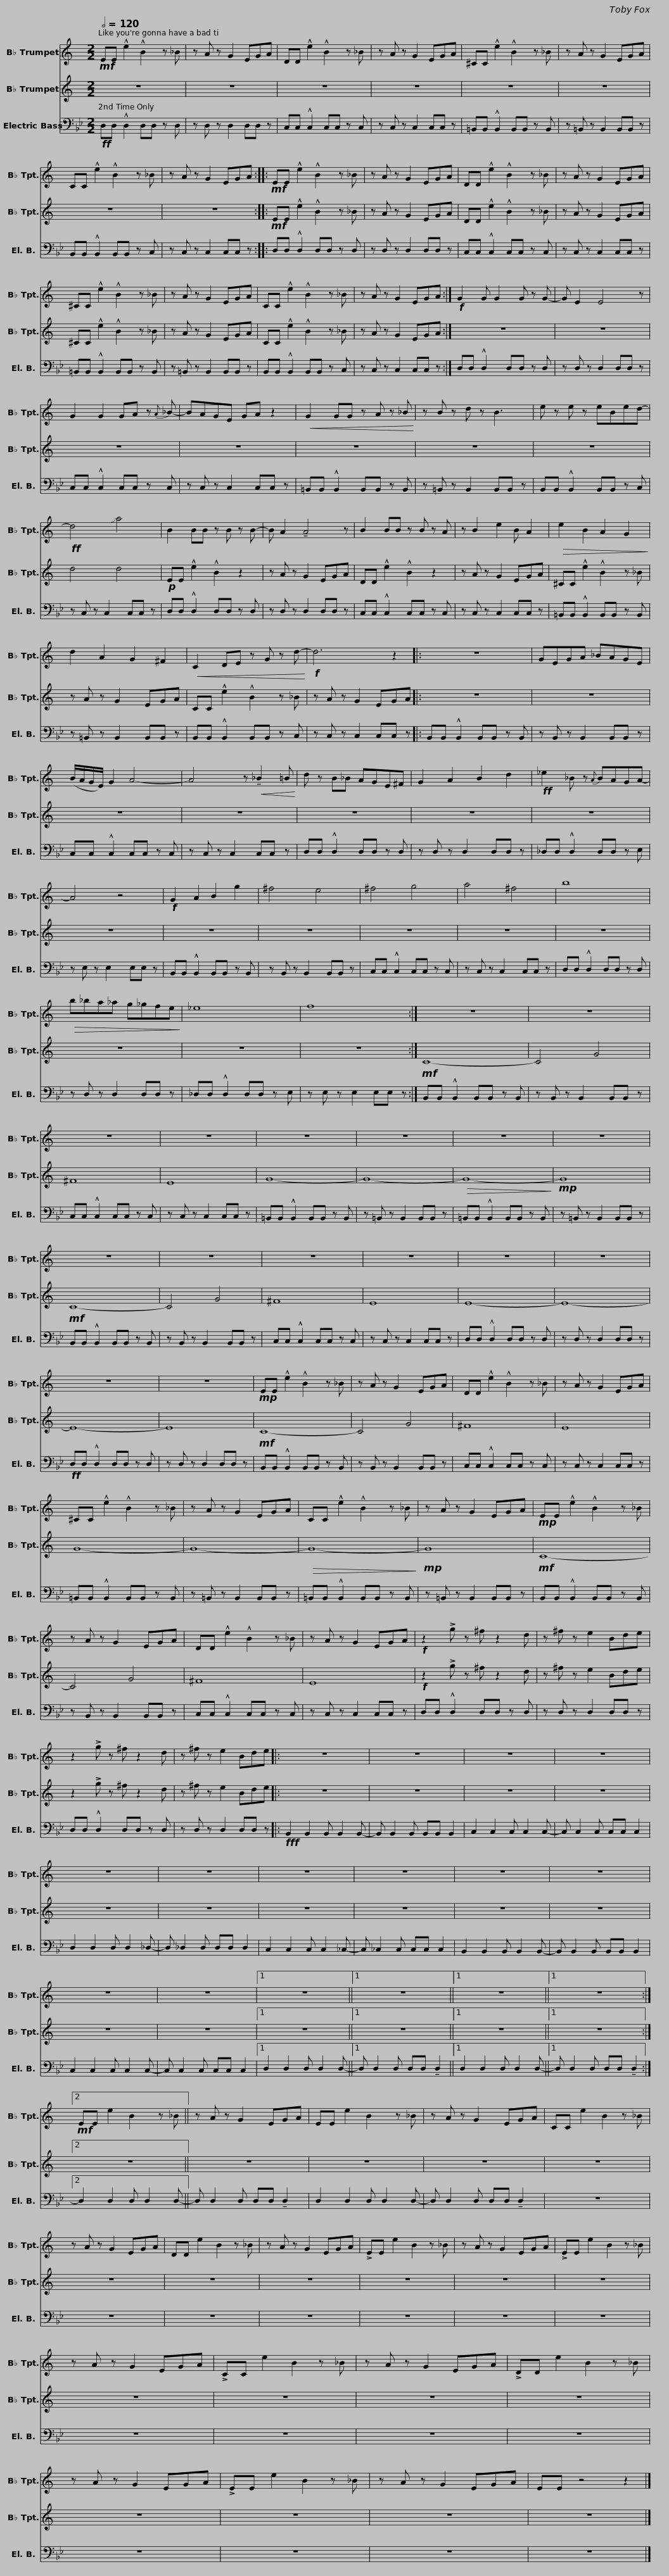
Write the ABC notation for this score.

X:1
%%score 1 2 3
L:1/8
Q:1/2=120
M:2/2
I:linebreak $
K:Bb
V:1 treble transpose=-2
V:2 treble transpose=-2
V:3 bass transpose=-12
V:1
[K:C]!mf! EE !^!e2 !^!B2 z _B | z A z G2 EGA | DD !^!e2 !^!B2 z _B | z A z G2 EGA |$ ^CC !^!e2 !^!B2 z _B | %5
 z A z G2 EGA | CC !^!e2 !^!B2 z _B | z A z G2 EGA ::!mf! EE !^!e2 !^!B2 z _B |$ z A z G2 EGA | %10
 DD !^!e2 !^!B2 z _B | z A z G2 EGA | ^CC !^!e2 !^!B2 z _B | z A z G2 EGA |$ CC !^!e2 !^!B2 z _B | %15
 z A z G2 EGA :|!f! G2 G G2 G z G- | G E2 E4 z |$ G2 G2 GA z{A} _B- | BAGE GA z2 | %20
!<(! G2 GG z A z _B!<)! | z B z d z B3 |$ e z e z eBed- |!ff! d4 !slide!a4 | B2 BB z B z B- | %25
 B A2 !tenuto!A4 z | B2 BB z B z A |$ z B2 e2 B A2 |!>(! e2 B2 A2 G2!>)! | d2 A2 G2 ^F2 | %30
!<(! C2 DE z G z d-!<)! |$!f! d6 z2 |: z8 | GEGA _BAGE | (B/A/G/E/) G2 A4- |$ %35
 A4 z!<(! !tenuto!_B2 =B!<)! | d z B_B AGE^F | G2 A2 B2 d2 |!ff! _e2 _B z{A} BAGA- |$ A4 z4 | %40
!f! G2 A2 B2 g2 | ^f4 e4 | ^f4 g4 | a4 ^f4 |$ b8 | %45
!>(! b_ba_a g_gfe!>)! | _e8 | f8 :| z8 |$ z8 | %50
 z8 | z8 | z8 | z8 |$ z8 | %55
 z8 | z8 | z8 | z8 |$ z8 | %60
 z8 | z8 | z8 | z8 |$!mp! EE !^!e2 !^!B2 z _B | %65
 z A z G2 EGA | DD !^!e2 !^!B2 z _B | z A z G2 EGA | ^CC !^!e2 !^!B2 z _B |$ z A z G2 EGA | %70
 CC !^!e2 !^!B2 z _B | z A z G2 EGA |!mp! EE !^!e2 !^!B2 z _B | z A z G2 EGA |$ DD !^!e2 !^!B2 z _B | %75
 z A z G2 EGA |!f! z2 !>!g z ^f z2 d | z ^f z e2 Bde | z2 !>!g z ^f z2 d |$ z ^f z e2 Bde |: %80
 z8 | z8 | z8 | z8 |$ z8 | %85
 z8 | z8 | z8 | z8 |$ z8 | %90
 z8 | z8 |1 z8 ||1 z8 ||1 z8 ||1$ %95
 z8 :|2!mf! EE e2 B2 z _B || z A z G2 EGA | EE e2 B2 z _B |$ z A z G2 EGA | %100
 CC e2 B2 z _B | z A z G2 EGA | DD e2 B2 z _B | z A z G2 EGA |$ !>!EE e2 B2 z _B | %105
 z A z G2 EGA | !>!EE e2 B2 z _B | z A z G2 EGA | !>!CC e2 B2 z _B |$ z A z G2 EGA | %110
 !>!DD e2 B2 z _B | z A z G2 EGA | !>!EE e2 B2 z _B | z A z G2 EGA | EE z4 z2 |] %115
V:2
[K:C] z8 | z8 | z8 | z8 |$ z8 | %5
 z8 | z8 | z8 ::!mf! EE !^!e2 !^!B2 z _B |$ z A z G2 EGA | %10
 DD !^!e2 !^!B2 z _B | z A z G2 EGA | ^CC !^!e2 !^!B2 z _B | z A z G2 EGA |$ CC !^!e2 !^!B2 z _B | %15
 z A z G2 EGA :| z8 | z8 |$ z8 | z8 | %20
 z8 | z8 |$ z8 | d4 d4 |!p! EE !^!e2 !^!B2 z2 | %25
 z A z G2 EGA | DD !^!e2 !^!B2 z2 |$ z A z G2 EGA | ^CC !^!e2 !^!B2 z _B | z A z G2 EGA | %30
 CC !^!e2 !^!B2 z _B |$ z A z G2 EGA |: z8 | z8 | z8 |$ %35
 z8 | z8 | z8 | z8 |$ z8 | %40
 z8 | z8 | z8 | z8 |$ z8 | %45
 z8 | z8 | z8 :|!mf! C8- |$ C4 G4 | %50
 ^F8 | E8 | G8- | G8- |$!>(! G8-!>)! | %55
!mp! G8 |!mf! C8- | C4 G4 | ^F8 |$ E8 | %60
 E8- | E8- | E8- | E8 |$!mf! C8- | %65
 C4 G4 | ^F8 | E8 | G8- |$ G8- | %70
!>(! G8-!>)! |!mp! G8 |!mf! C8- | C4 G4 |$ ^F8 | %75
 E8 |!f! z2 !>!g z ^f z2 d | z ^f z e2 Bde | z2 !>!g z ^f z2 d |$ z ^f z e2 Bde |: %80
 z8 | z8 | z8 | z8 |$ z8 | %85
 z8 | z8 | z8 | z8 |$ z8 | %90
 z8 | z8 |1 z8 ||1 z8 ||1 z8 ||1$ %95
 z8 :|2 z8 || z8 | z8 |$ z8 | %100
 z8 | z8 | z8 | z8 |$ z8 | %105
 z8 | z8 | z8 | z8 |$ z8 | %110
 z8 | z8 | z8 | z8 | z8 |] %115
V:3
!ff! D,D, !^!D,2 D,D, z D, | z D, z D,2 D,D, z | C,C, !^!C,2 C,C, z C, | z C, z C,2 C,C, z |$ =B,,B,, !^!B,,2 B,,B,, z B,, | %5
 z =B,, z B,,2 B,,B,, z | B,,B,, !^!B,,2 B,,B,, z C, | z C, z C,2 C,C, z :: D,D, !^!D,2 D,D, z D, |$ z D, z D,2 D,D, z | %10
 C,C, !^!C,2 C,C, z C, | z C, z C,2 C,C, z | =B,,B,, !^!B,,2 B,,B,, z B,, | z =B,, z B,,2 B,,B,, z |$ B,,B,, !^!B,,2 B,,B,, z C, | %15
 z C, z C,2 C,C, z :| D,D, !^!D,2 D,D, z D, | z D, z D,2 D,D, z |$ C,C, !^!C,2 C,C, z C, | z C, z C,2 C,C, z | %20
 =B,,B,, !^!B,,2 B,,B,, z B,, | z =B,, z B,,2 B,,B,, z |$ B,,B,, !^!B,,2 B,,B,, z C, | z C, z C,2 C,C, z | D,D, !^!D,2 D,D, z D, | %25
 z D, z D,2 D,D, z | C,C, !^!C,2 C,C, z C, |$ z C, z C,2 C,C, z | =B,,B,, !^!B,,2 B,,B,, z B,, | z =B,, z B,,2 B,,B,, z | %30
 B,,B,, !^!B,,2 B,,B,, z C, |$ z C, z C,2 C,C, z |: B,,B,, !^!B,,2 B,,B,, z B,, | z B,, z B,,2 B,,B,, z | C,C, !^!C,2 C,C, z C, |$ %35
 z C, z C,2 C,C, z | D,D, !^!D,2 D,D, z D, | z D, z D,2 D,D, z | _D,D, !^!D,2 D,D, z E, |$ z E, z E,2 E,E, z | %40
 B,,B,, !^!B,,2 B,,B,, z B,, | z B,, z B,,2 B,,B,, z | C,C, !^!C,2 C,C, z C, | z C, z C,2 C,C, z |$ D,D, !^!D,2 D,D, z D, | %45
 z D, z D,2 D,D, z | _D,D, !^!D,2 D,D, z E, | z E, z E,2 E,E, z :| B,,B,, !^!B,,2 B,,B,, z B,, |$ z B,, z B,,2 B,,B,, z | %50
 C,C, !^!C,2 C,C, z C, | z C, z C,2 C,C, z | =B,,B,, !^!B,,2 B,,B,, z B,, | z =B,, z B,,2 B,,B,, z |$ =B,,B,, !^!B,,2 B,,B,, z B,, | %55
 z =B,, z B,,2 B,,B,, z | B,,B,, !^!B,,2 B,,B,, z B,, | z B,, z B,,2 B,,B,, z | C,C, !^!C,2 C,C, z C, |$ z C, z C,2 C,C, z | %60
 D,D, !^!D,2 D,D, z D, | z D, z D,2 D,D, z |!ff! D,D, !^!D,2 D,D, z D, | z D, z D,2 D,D, z |$ B,,B,, !^!B,,2 B,,B,, z B,, | %65
 z B,, z B,,2 B,,B,, z | C,C, !^!C,2 C,C, z C, | z C, z C,2 C,C, z | =B,,B,, !^!B,,2 B,,B,, z B,, |$ z =B,, z B,,2 B,,B,, z | %70
 =B,,B,, !^!B,,2 B,,B,, z B,, | z =B,, z B,,2 B,,B,, z | B,,B,, !^!B,,2 B,,B,, z B,, | z B,, z B,,2 B,,B,, z |$ C,C, !^!C,2 C,C, z C, | %75
 z C, z C,2 C,C, z | D,D, !^!D,2 D,D, z D, | z D, z D,2 D,D, z | D,D, !^!D,2 D,D, z D, |$ z D, z D,2 D,D, z |: %80
!fff! B,,2 B,,2 B,, B,,2 B,,- | B,, B,,2 B,, B,,B,, B,,2 | C,2 C,2 C, C,2 C,- | C, C,2 C, C,C, C,2 |$ D,2 D,2 D, D,2 _D,- | %85
 D, _D,2 D, D,D, D,2 | C,2 C,2 C, C,2 _C,- | C, _C,2 C, C,C, C,2 | B,,2 B,,2 B,, B,,2 B,,- |$ B,, B,,2 B,, B,,B,, B,,2 | %90
 C,2 C,2 C, C,2 C,- | C, C,2 C, C,C, C,2 |1 D,2 D,2 D, D,2 D,- ||1 D, D,2 D, D,D, !tenuto!D,2 ||1 D,2 D,2 D, D,2 D,- ||1$ %95
 D, D,2 D, D,D, !tenuto!D,2 :|2 D,2 D,2 D, D,2 D,- || D, D,2 D, D,D, !tenuto!D,2 | D,2 D,2 D, D,2 D,- |$ D, D,2 D, D,D, !tenuto!D,2 | %100
 z8 | z8 | z8 | z8 |$ z8 | %105
 z8 | z8 | z8 | z8 |$ z8 | %110
 z8 | z8 | z8 | z8 | z8 |] %115
